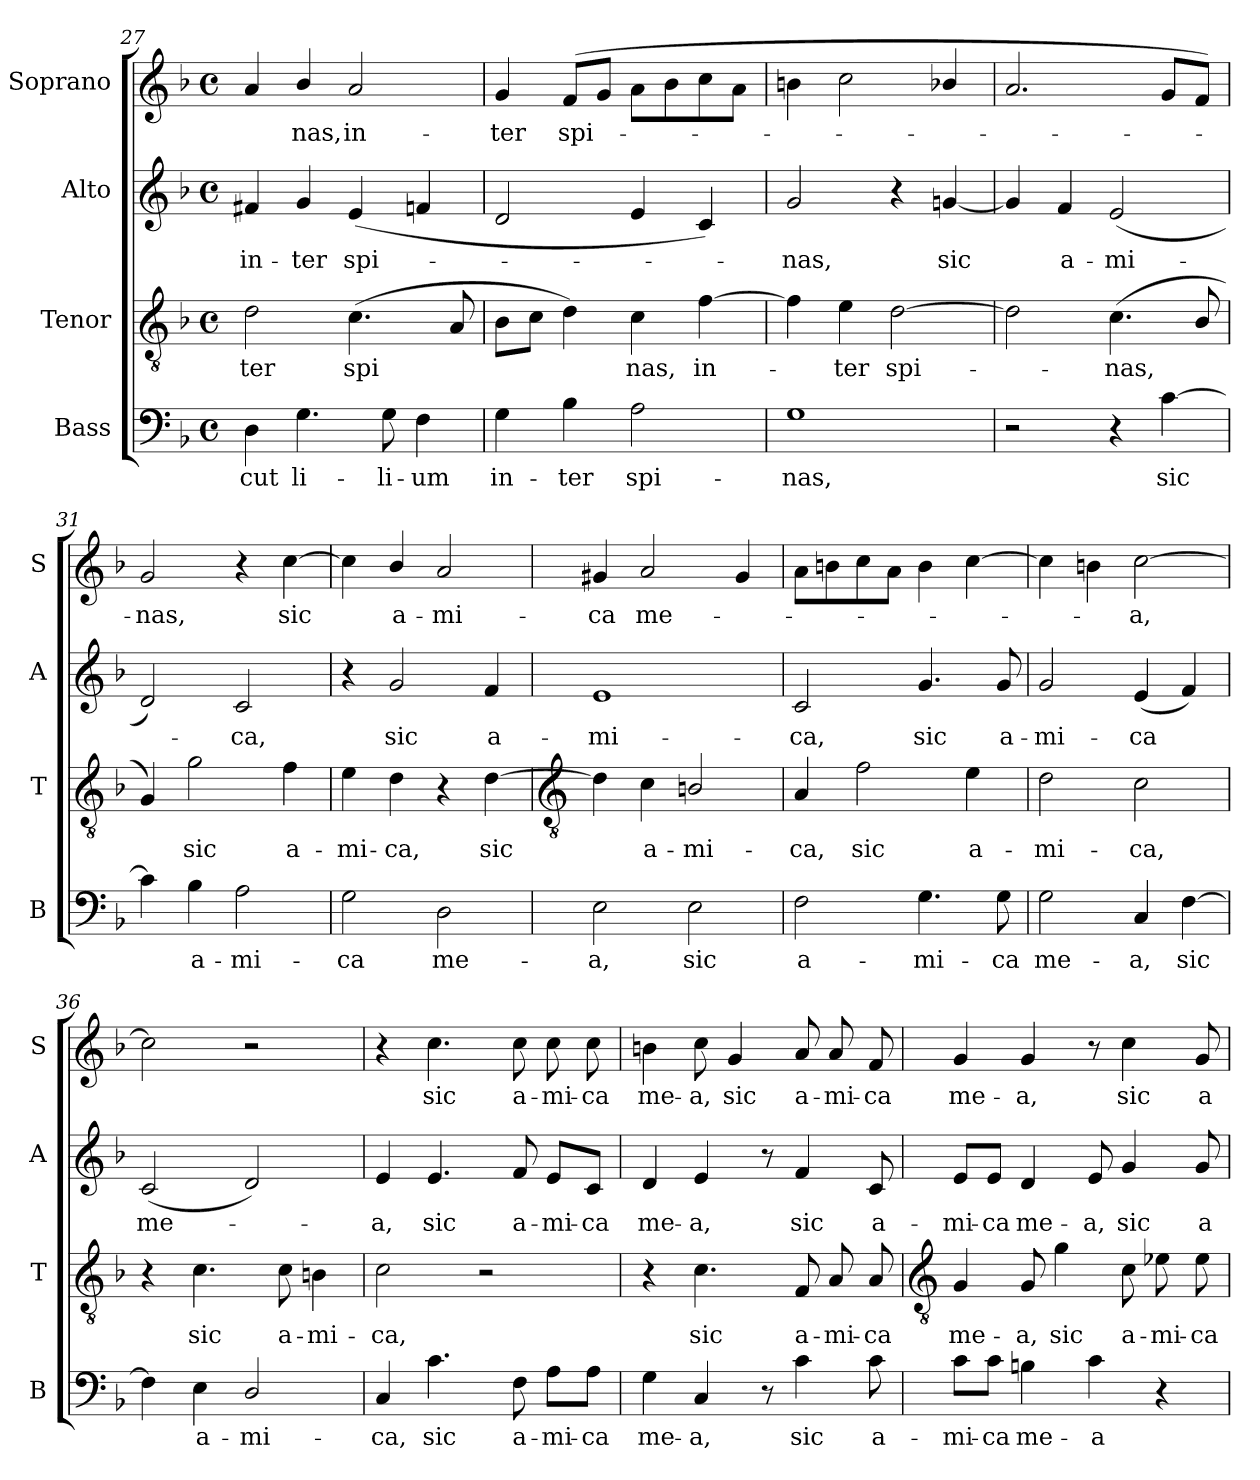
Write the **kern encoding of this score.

**kern	**text	**kern	**text	**kern	**text	**kern	**text
*part4	*part4	*part3	*part3	*part2	*part2	*part1	*part1
*staff4	*staff4	*staff3	*staff3	*staff2	*staff2	*staff1	*staff1
*I"Bass	*	*I"Tenor	*	*I"Alto	*	*I"Soprano	*
*I'B	*	*I'T	*	*I'A	*	*I'S	*
!!LO:LB:g=z
*clefF4	*	*clefGv2	*	*clefG2	*	*clefG2	*
*k[b-]	*	*k[b-]	*	*k[b-]	*	*k[b-]	*
*F:	*	*F:	*	*F:	*	*F:	*
*M4/4	*	*M4/4	*	*M4/4	*	*M4/4	*
*met(c)	*	*met(c)	*	*met(c)	*	*met(c)	*
=27	=27	=27	=27	=27	=27	=27	=27
!	!LO:LY:b	!	!LO:LY:b	!	!LO:LY:b	!	!
4D	-cut	2d	-ter	4f#X	in-	4a	.
!	!LO:LY:b	!	!	!	!LO:LY:b	!	!LO:LY:b
4.G	li-	.	.	4g	-ter	4b-/	nas,
!	!	!	!LO:LY:b	!	!LO:LY:b	!	!LO:LY:b
.	.	(>4.c	spi	(<4e	spi-	2a	in-
!	!LO:LY:b	!	!	!	!	!	!
8G	-li-	.	.	.	.	.	.
!	!LO:LY:b	!	!	!	!	!	!
4F	-um	.	.	4fn	.	.	.
.	.	8A	.	.	.	.	.
=28	=28	=28	=28	=28	=28	=28	=28
!	!LO:LY:b	!	!	!	!	!	!LO:LY:b
4G	in-	8B-L	.	2d	.	4g	-ter
.	.	8cJ	.	.	.	.	.
!	!LO:LY:b	!	!	!	!	!	!LO:LY:b
4B-	-ter	4d)	.	.	.	(<8fL	spi-
.	.	.	.	.	.	8gJ	.
!	!LO:LY:b	!	!LO:LY:b	!	!	!	!
2A	spi-	4c	nas,	4e	.	8aL	.
.	.	.	.	.	.	8b-	.
!	!	!	!LO:LY:b	!	!	!	!
.	.	[4f	in-	4c)	.	8cc	.
.	.	.	.	.	.	8aJ	.
=29	=29	=29	=29	=29	=29	=29	=29
!	!LO:LY:b	!	!	!	!LO:LY:b	!	!
1G	-nas,	4f]	.	2g	nas,	4bn	.
!	!	!	!LO:LY:b	!	!	!	!
.	.	4e	ter	.	.	2cc	.
!	!	!	!LO:LY:b	!	!	!	!
.	.	[2d	spi-	4r	.	.	.
!	!	!	!	!	!LO:LY:b	!	!
.	.	.	.	[4gn	sic	4b-X/	.
=30	=30	=30	=30	=30	=30	=30	=30
2r	.	2d]	.	4g]	.	2.a	.
!	!	!	!	!	!LO:LY:b	!	!
.	.	.	.	4f	a-	.	.
!	!	!	!LO:LY:b	!	!LO:LY:b	!	!
4r	.	(<4.c	nas,	(<2e	-mi-	.	.
!	!LO:LY:b	!	!	!	!	!	!
[4c	sic	.	.	.	.	8gL	.
.	.	8B-/	.	.	.	8fJ)	.
=31	=31	=31	=31	=31	=31	=31	=31
!	!	!	!	!	!	!	!LO:LY:b
4c]	.	4G)	.	2d)	.	2g	nas,
!	!LO:LY:b	!	!LO:LY:b	!	!	!	!
4B-	a-	2g	sic	.	.	.	.
!	!LO:LY:b	!	!	!	!LO:LY:b	!	!
2A	-mi-	.	.	2c	ca,	4r	.
!	!	!	!LO:LY:b	!	!	!	!LO:LY:b
.	.	4f	a-	.	.	[4cc	sic
=32	=32	=32	=32	=32	=32	=32	=32
!	!LO:LY:b	!	!LO:LY:b	!	!	!	!
2G	-ca	4e	-mi-	4r	.	4cc]	.
!	!	!	!LO:LY:b	!	!LO:LY:b	!	!LO:LY:b
.	.	4d	-ca,	2g	sic	4b-/	a-
!	!LO:LY:b	!	!	!	!	!	!LO:LY:b
2D	me-	4r	.	.	.	2a	-mi-
!	!	!	!LO:LY:b	!	!LO:LY:b	!	!
.	.	[4d	sic	4f	a-	.	.
!!LO:LB:g=z
=33	=33	=33	=33	=33	=33	=33	=33
*	*	*clefGv2	*	*	*	*	*
!	!LO:LY:b	!	!	!	!LO:LY:b	!	!LO:LY:b
2E	-a,	4d]	.	1e	-mi-	4g#X	-ca
!	!	!	!LO:LY:b	!	!	!	!LO:LY:b
.	.	4c	a-	.	.	2a	me-
!	!LO:LY:b	!	!LO:LY:b	!	!	!	!
2E	sic	2Bn/	-mi-	.	.	.	.
.	.	.	.	.	.	4g#	.
=34	=34	=34	=34	=34	=34	=34	=34
!	!LO:LY:b	!	!LO:LY:b	!	!LO:LY:b	!	!
2F	a-	4A	-ca,	2c	-ca,	8aL	.
.	.	.	.	.	.	8bn	.
!	!	!	!LO:LY:b	!	!	!	!
.	.	2f	sic	.	.	8cc	.
.	.	.	.	.	.	8aJ	.
!	!LO:LY:b	!	!	!	!LO:LY:b	!	!
4.G	-mi-	.	.	4.g	sic	4b	.
!	!	!	!LO:LY:b	!	!	!	!
.	.	4e	a-	.	.	[4cc	.
!	!LO:LY:b	!	!	!	!LO:LY:b	!	!
8G	-ca	.	.	8g	a-	.	.
=35	=35	=35	=35	=35	=35	=35	=35
!	!LO:LY:b	!	!LO:LY:b	!	!LO:LY:b	!	!
2G	me-	2d	-mi-	2g	-mi-	4cc]	.
.	.	.	.	.	.	4bn	.
!	!LO:LY:b	!	!LO:LY:b	!	!LO:LY:b	!	!LO:LY:b
4C	-a,	2c	-ca,	(<4e	-ca	[2cc	a,
!	!LO:LY:b	!	!	!	!	!	!
[4F	sic	.	.	4f)	.	.	.
=36	=36	=36	=36	=36	=36	=36	=36
!	!	!	!	!	!LO:LY:b	!	!
4F]	.	4r	.	(<2c	me-	2cc]	.
!	!LO:LY:b	!	!LO:LY:b	!	!	!	!
4E	a-	4.c	sic	.	.	.	.
!	!LO:LY:b	!	!	!	!	!	!
2D/	-mi-	.	.	2d)	.	2r	.
!	!	!	!LO:LY:b	!	!	!	!
.	.	8c	a-	.	.	.	.
!	!	!	!LO:LY:b	!	!	!	!
.	.	4Bn	-mi-	.	.	.	.
=37	=37	=37	=37	=37	=37	=37	=37
!	!LO:LY:b	!	!LO:LY:b	!	!LO:LY:b	!	!
4C	-ca,	2c	-ca,	4e	a,	4r	.
!	!LO:LY:b	!	!	!	!LO:LY:b	!	!LO:LY:b
4.c	sic	.	.	4.e	sic	4.cc	sic
.	.	2r	.	.	.	.	.
!	!LO:LY:b	!	!	!	!LO:LY:b	!	!LO:LY:b
8F	a-	.	.	8f	a-	8cc	a-
!	!LO:LY:b	!	!	!	!LO:LY:b	!	!LO:LY:b
8A\L	-mi-	.	.	8e/L	-mi-	8cc	-mi-
!	!LO:LY:b	!	!	!	!LO:LY:b	!	!LO:LY:b
8A\J	-ca	.	.	8c/J	-ca	8cc	-ca
=38	=38	=38	=38	=38	=38	=38	=38
!	!LO:LY:b	!	!	!	!LO:LY:b	!	!LO:LY:b
4G	me-	4r	.	4d	me-	4bn	me-
!	!LO:LY:b	!	!LO:LY:b	!	!LO:LY:b	!	!LO:LY:b
4C	-a,	4.c	sic	4e	-a,	8cc	-a,
!	!	!	!	!	!	!	!LO:LY:b
.	.	.	.	.	.	4g	sic
8r	.	.	.	8r	.	.	.
!	!LO:LY:b	!	!LO:LY:b	!	!LO:LY:b	!	!LO:LY:b
4c	sic	8F	a-	4f	sic	8a	a-
!	!	!	!LO:LY:b	!	!	!	!LO:LY:b
.	.	8A	-mi-	.	.	8a	-mi-
!	!LO:LY:b	!	!LO:LY:b	!	!LO:LY:b	!	!LO:LY:b
8c	a-	8A	-ca	8c	a-	8f	-ca
!!LO:LB:g=z
=39	=39	=39	=39	=39	=39	=39	=39
*	*	*clefGv2	*	*	*	*	*
!	!LO:LY:b	!	!LO:LY:b	!	!LO:LY:b	!	!LO:LY:b
8c\L	-mi-	4G	me-	8e/L	-mi-	4g	me-
!	!LO:LY:b	!	!	!	!LO:LY:b	!	!
8c\J	-ca	.	.	8e/J	-ca	.	.
!	!LO:LY:b	!	!LO:LY:b	!	!LO:LY:b	!	!LO:LY:b
4Bn	me-	8G	-a,	4d	me-	4g	-a,
!	!	!	!LO:LY:b	!	!	!	!
.	.	4g	sic	.	.	.	.
!	!LO:LY:b	!	!	!	!LO:LY:b	!	!
4c	-a	.	.	8e	-a,	8r	.
!	!	!	!LO:LY:b	!	!LO:LY:b	!	!LO:LY:b
.	.	8c	a-	4g	sic	4cc	sic
!	!	!	!LO:LY:b	!	!	!	!
4r	.	8e-X	-mi-	.	.	.	.
!	!	!	!LO:LY:b	!	!LO:LY:b	!	!LO:LY:b
.	.	8e-	-ca	8g	a-	8g	a-
=	=	=	=	=	=	=	=
*-	*-	*-	*-	*-	*-	*-	*-
